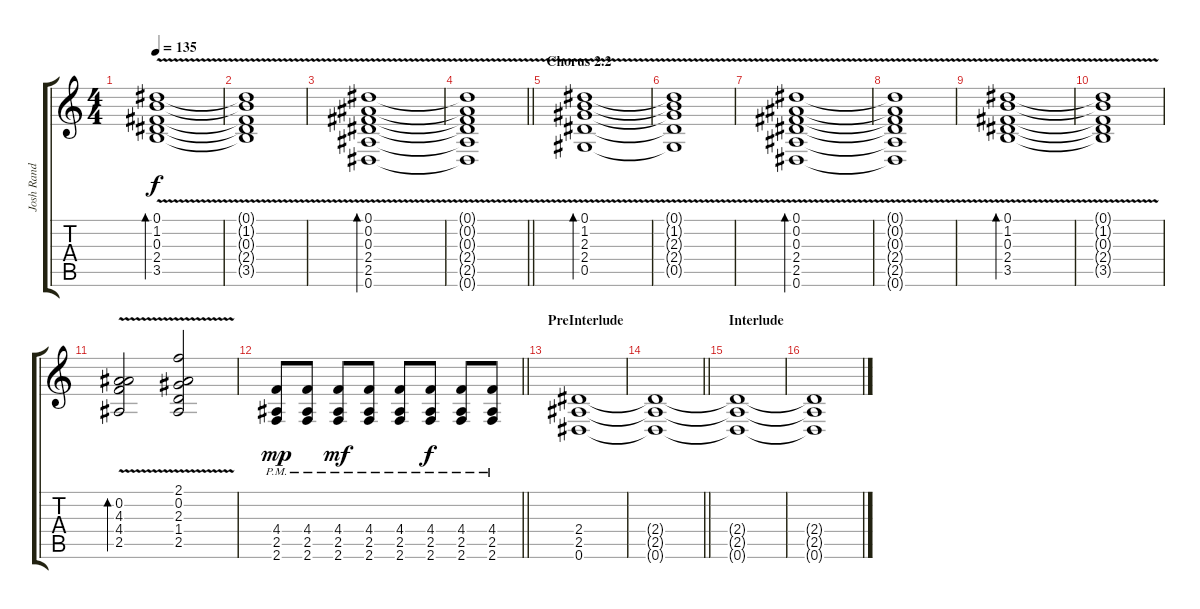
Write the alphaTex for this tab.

\track ("Josh Rand" "Josh Rand") {instrument distortionguitar}
\staff {score tabs}
\tuning (Eb4 Bb3 Gb3 Db3 Ab2 Eb2) {hide}
\ts (4 4)
\tempo 135
\clef g2
\ks c
(0.1{v} 1.2{v} 0.3{v} 2.4{v} 3.5{v}).1{bd 120 dy f volume 13 instrument electricguitarclean} |
(0.1{t} 1.2{t} 0.3{t} 2.4{t} 3.5{t}).1 |
(0.1{v} 0.2{v} 0.3{v} 2.4{v} 2.5{v} 0.6{v}).1{bd 120} |
\barLineRight lightlight
(0.1{t} 0.2{t} 0.3{t} 2.4{t} 2.5{t} 0.6{t}).1 |
\section ("" "Chorus 2.2")
(0.1{v} 1.2{v} 2.3{v} 2.4{v} 0.5{v}).1{bd 120} |
(0.1{t} 1.2{t} 2.3{t} 2.4{t} 0.5{t}).1 |
(0.1{v} 0.2{v} 0.3{v} 2.4{v} 2.5{v} 0.6{v}).1{bd 120} |
(0.1{t} 0.2{t} 0.3{t} 2.4{t} 2.5{t} 0.6{t}).1 |
(0.1{v} 1.2{v} 0.3{v} 2.4{v} 3.5{v}).1{bd 120} |
(0.1{t} 1.2{t} 0.3{t} 2.4{t} 3.5{t}).1 |
(0.2{v} 4.3{v} 4.4{v} 2.5{v}).2{bd 120} (2.1{v} 0.2{v} 2.3{v} 1.4{v} 2.5{v}).2 |
\barLineRight lightlight
(4.4{pm} 2.5{pm} 2.6{pm}).8{dy mp instrument distortionguitar} (4.4{pm} 2.5{pm} 2.6{pm}).8 (4.4{pm} 2.5{pm} 2.6{pm}).8{dy mf} (4.4{pm} 2.5{pm} 2.6{pm}).8 (4.4{pm} 2.5{pm} 2.6{pm}).8 (4.4{pm} 2.5{pm} 2.6{pm}).8{dy f} (4.4{pm} 2.5{pm} 2.6{pm}).8 (4.4{pm} 2.5{pm} 2.6{pm}).8 |
\section ("" "PreInterlude")
(2.4 2.5 0.6).1{volume 7} |
\barLineRight lightlight
(2.4{t} 2.5{t} 0.6{t}).1 |
\section ("" "Interlude")
(2.4{t} 2.5{t} 0.6{t}).1 |
(2.4{t} 2.5{t} 0.6{t}).1
